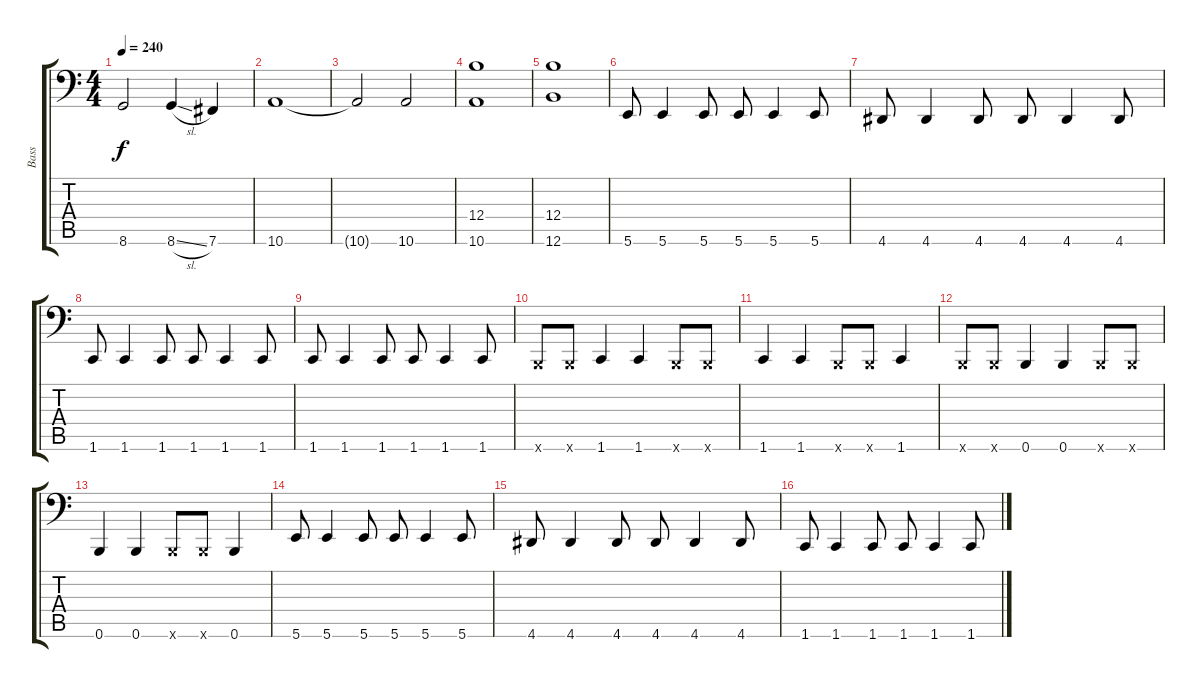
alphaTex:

\track ("Bass" "Bass") {instrument electricbassfinger}
\staff {score tabs}
\tuning (Db3 Ab2 E2 B1 Gb1 B0) {hide}
\ts (4 4)
\tempo 240
\clef f4
\ks c
8.6{t}.2{dy f} 8.6{sl}.4 7.6.4 |
10.6.1 |
10.6{t}.2 10.6.2 |
(12.4 10.6).1 |
(12.4 12.6).1 |
5.6.8 5.6.4 5.6.8 5.6.8 5.6.4 5.6.8 |
4.6.8 4.6.4 4.6.8 4.6.8 4.6.4 4.6.8 |
1.6.8 1.6.4 1.6.8 1.6.8 1.6.4 1.6.8 |
1.6.8 1.6.4 1.6.8 1.6.8 1.6.4 1.6.8 |
0.6{x}.8 0.6{x}.8 1.6.4 1.6.4 0.6{x}.8 0.6{x}.8 |
1.6.4 1.6.4 0.6{x}.8 0.6{x}.8 1.6.4 |
0.6{x}.8 0.6{x}.8 0.6.4 0.6.4 0.6{x}.8 0.6{x}.8 |
0.6.4 0.6.4 0.6{x}.8 0.6{x}.8 0.6.4 |
5.6.8 5.6.4 5.6.8 5.6.8 5.6.4 5.6.8 |
4.6.8 4.6.4 4.6.8 4.6.8 4.6.4 4.6.8 |
1.6.8 1.6.4 1.6.8 1.6.8 1.6.4 1.6.8
